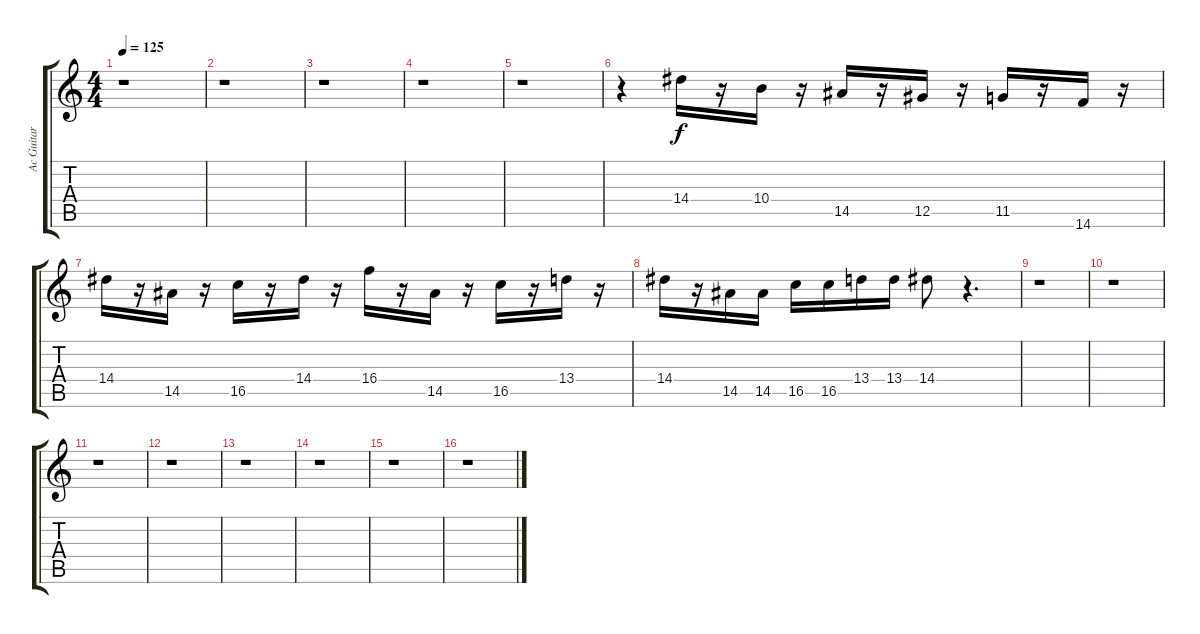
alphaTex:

\track ("Ac Guitar 2" "Ac Guitar ") {instrument electricguitarjazz}
\staff {score tabs}
\tuning (Eb4 Bb3 Gb3 Db3 Ab2 Eb2) {hide}
\ts (4 4)
\tempo 125
\clef g2
\ks c
r.1{dy f} |
r.1 |
r.1 |
r.1 |
r.1 |
r.4 14.4.16 r.16 10.4.16 r.16 14.5.16 r.16 12.5.16 r.16 11.5.16 r.16 14.6.16 r.16 |
14.4.16 r.16 14.5.16 r.16 16.5.16 r.16 14.4.16 r.16 16.4.16 r.16 14.5.16 r.16 16.5.16 r.16 13.4.16 r.16 |
14.4.16 r.16 14.5.16 14.5.16 16.5.16 16.5.16 13.4.16 13.4.16 14.4.8 r.4{d} |
r.1 |
r.1 |
r.1 |
r.1 |
r.1 |
r.1 |
r.1 |
r.1
